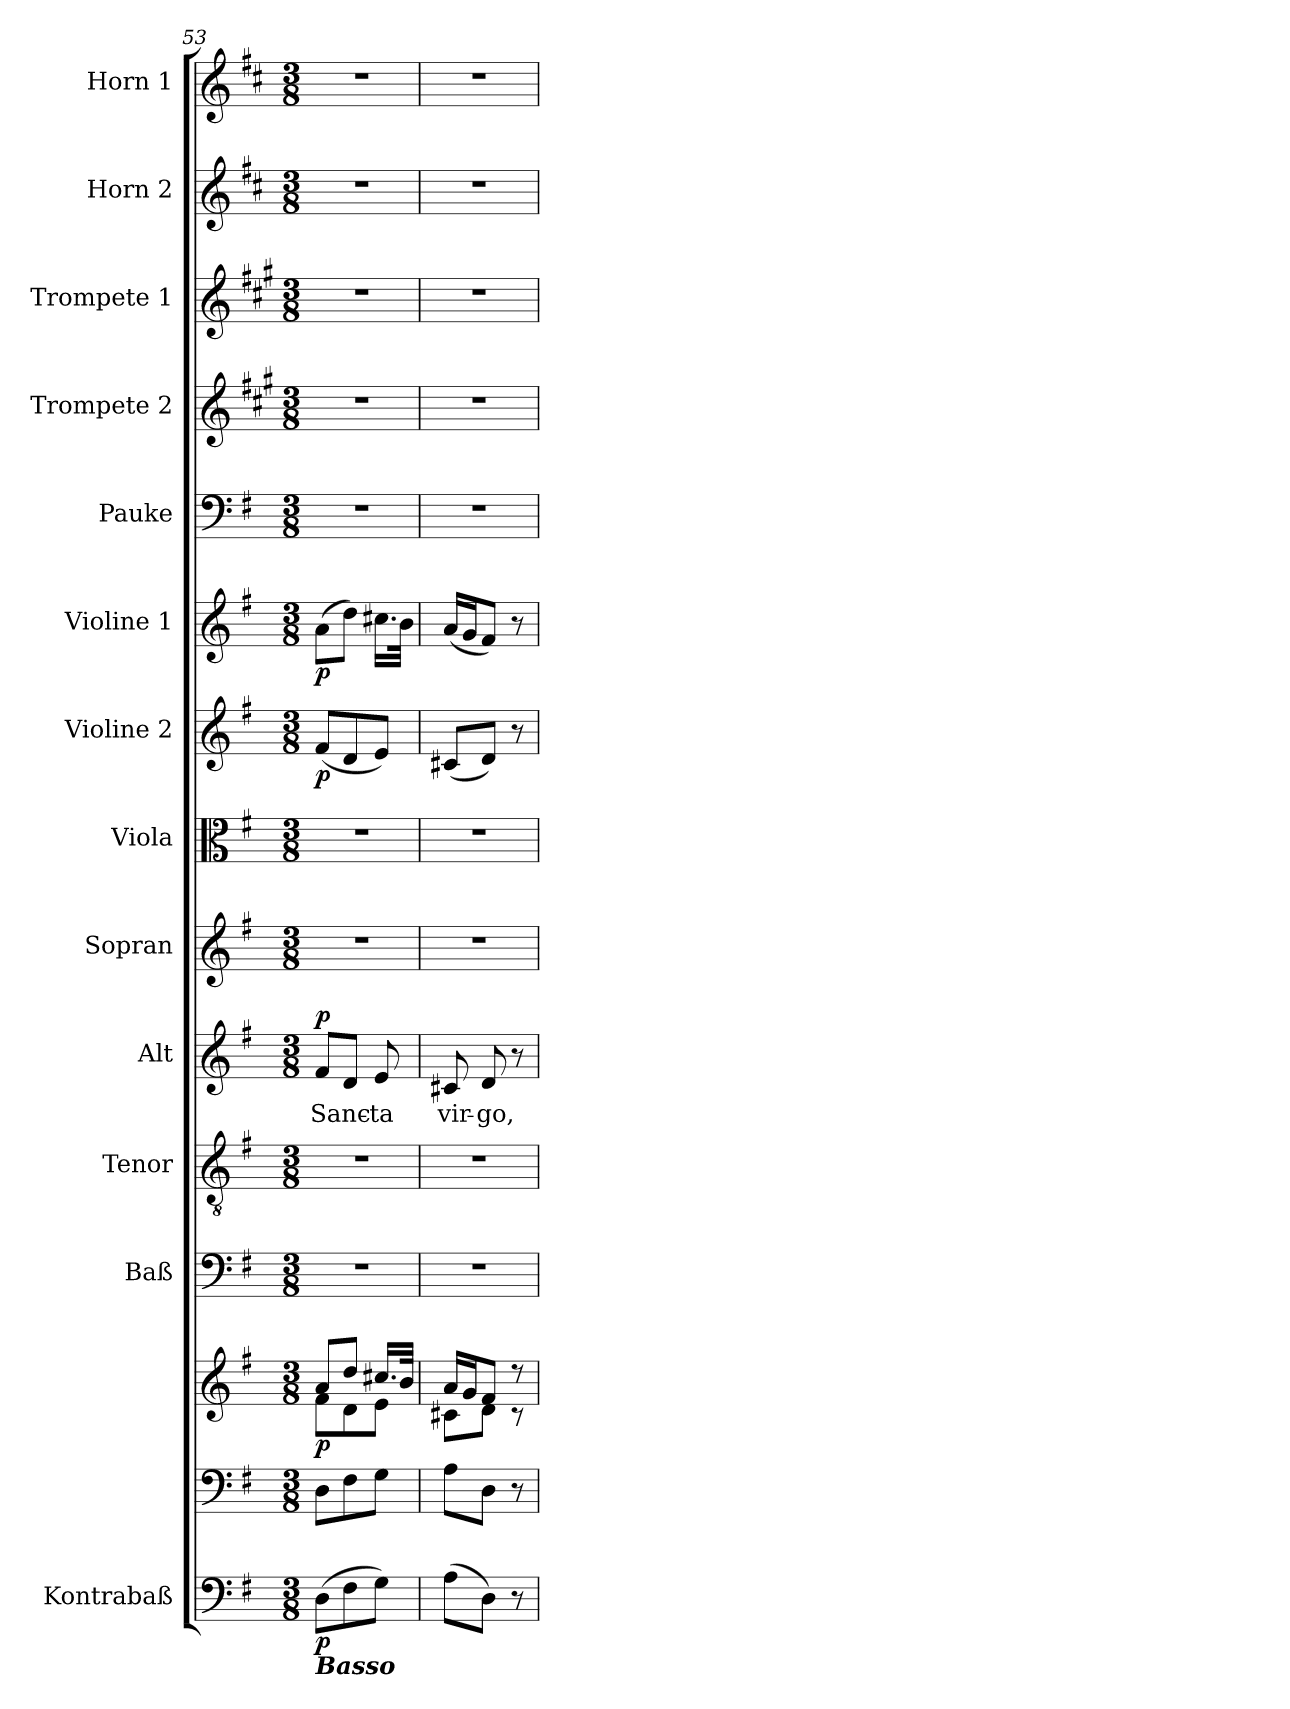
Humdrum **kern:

**kern	**dynam	**kern	**kern	**dynam	**kern	**kern	**kern	**text	**dynam	**kern	**kern	**kern	**dynam	**kern	**dynam	**kern	**kern	**kern	**kern	**kern
*part14	*part14	*part13	*part13	*part13	*part12	*part11	*part10	*part10	*part10	*part9	*part8	*part7	*part7	*part6	*part6	*part5	*part4	*part3	*part2	*part1
*staff15	*staff15	*staff14	*staff13	*staff13/14	*staff12	*staff11	*staff10	*staff10	*staff10	*staff9	*staff8	*staff7	*staff7	*staff6	*staff6	*staff5	*staff4	*staff3	*staff2	*staff1
*I"Kontrabaß	*	*	*	*	*I"Baß	*I"Tenor	*I"Alt	*	*	*I"Sopran	*I"Viola	*I"Violine 2	*	*I"Violine 1	*	*I"Pauke	*I"Trompete 2	*I"Trompete 1	*I"Horn 2	*I"Horn 1
*I'Kb.	*	*	*	*	*	*	*	*	*	*	*I'Vla.	*I'Vl. 2	*	*I'Vl. 1	*	*	*I'Tr. 2	*I'Tr. 1	*I'Hr. 2	*I'Hr. 1
*clefF4	*	*clefF4	*clefG2	*	*clefF4	*clefGv2	*clefG2	*	*	*clefG2	*clefC3	*clefG2	*	*clefG2	*	*clefF4	*clefG2	*clefG2	*clefG2	*clefG2
*ITrd7c12	*	*	*	*	*	*	*	*	*	*	*	*	*	*	*	*	*ITrd1c2	*ITrd1c2	*ITrd4c7	*ITrd4c7
*k[f#]	*	*k[f#]	*k[f#]	*	*k[f#]	*k[f#]	*k[f#]	*	*	*k[f#]	*k[f#]	*k[f#]	*	*k[f#]	*	*k[f#]	*k[f#]	*k[f#]	*k[f#]	*k[f#]
*G:	*	*G:	*G:	*	*G:	*G:	*G:	*	*	*G:	*G:	*G:	*	*G:	*	*G:	*G:	*G:	*G:	*G:
*M3/8	*	*M3/8	*M3/8	*	*M3/8	*M3/8	*M3/8	*	*	*M3/8	*M3/8	*M3/8	*	*M3/8	*	*M3/8	*M3/8	*M3/8	*M3/8	*M3/8
=53	=53	=53	=53	=53	=53	=53	=53	=53	=53	=53	=53	=53	=53	=53	=53	=53	=53	=53	=53	=53
*	*	*	*^	*	*	*	*	*	*	*	*	*	*	*	*	*	*	*	*	*
!LO:TX:b:Bi:t=Basso	!	!	!	!	!	!	!	!	!	!	!	!	!	!	!	!	!	!	!	!	!
!	!LO:DY:b	!	!	!	!LO:DY:b	!	!	!	!LO:LY:b	!LO:DY:a	!	!	!	!LO:DY:b	!	!LO:DY:b	!	!	!	!	!
(>8DD\L	p	8D\L	8a/L	8f#\L	p	4.r	4.r	8f#/L	Sanc-	p	4.r	4.r	(<8f#/L	p	(>8a\L	p	4.r	4.r	4.r	4.r	4.r
8FF#\	.	8F#\	8dd/J	8d\	.	.	.	8d/J	.	.	.	.	8d/	.	8dd\J)	.	.	.	.	.	.
!	!	!	!	!	!	!	!	!	!LO:LY:b	!	!	!	!	!	!	!	!	!	!	!	!
8GG\J)	.	8G\J	16.cc#X/LL	8e\J	.	.	.	8e/	-ta	.	.	.	8e/J)	.	16.cc#X\LL	.	.	.	.	.	.
.	.	.	32b/JJk	.	.	.	.	.	.	.	.	.	.	.	32b\JJk	.	.	.	.	.	.
=54	=54	=54	=54	=54	=54	=54	=54	=54	=54	=54	=54	=54	=54	=54	=54	=54	=54	=54	=54	=54	=54
!	!	!	!	!	!	!	!	!	!LO:LY:b	!	!	!	!	!	!	!	!	!	!	!	!
(>8AA\L	.	8A\L	16a/LL	8c#X\L	.	4.r	4.r	8c#X/	vir-	.	4.r	4.r	(<8c#X/L	.	(<16a/LL	.	4.r	4.r	4.r	4.r	4.r
.	.	.	16g/J	.	.	.	.	.	.	.	.	.	.	.	16g/J	.	.	.	.	.	.
!	!	!	!	!	!	!	!	!	!LO:LY:b	!	!	!	!	!	!	!	!	!	!	!	!
8DD\J)	.	8D\J	8f#/J	8d\J	.	.	.	8d/	-go,	.	.	.	8d/J)	.	8f#/J)	.	.	.	.	.	.
8r	.	8r	8r	8r	.	.	.	8r	.	.	.	.	8r	.	8r	.	.	.	.	.	.
*	*	*	*v	*v	*	*	*	*	*	*	*	*	*	*	*	*	*	*	*	*	*
=	=	=	=	=	=	=	=	=	=	=	=	=	=	=	=	=	=	=	=	=
*-	*-	*-	*-	*-	*-	*-	*-	*-	*-	*-	*-	*-	*-	*-	*-	*-	*-	*-	*-	*-
